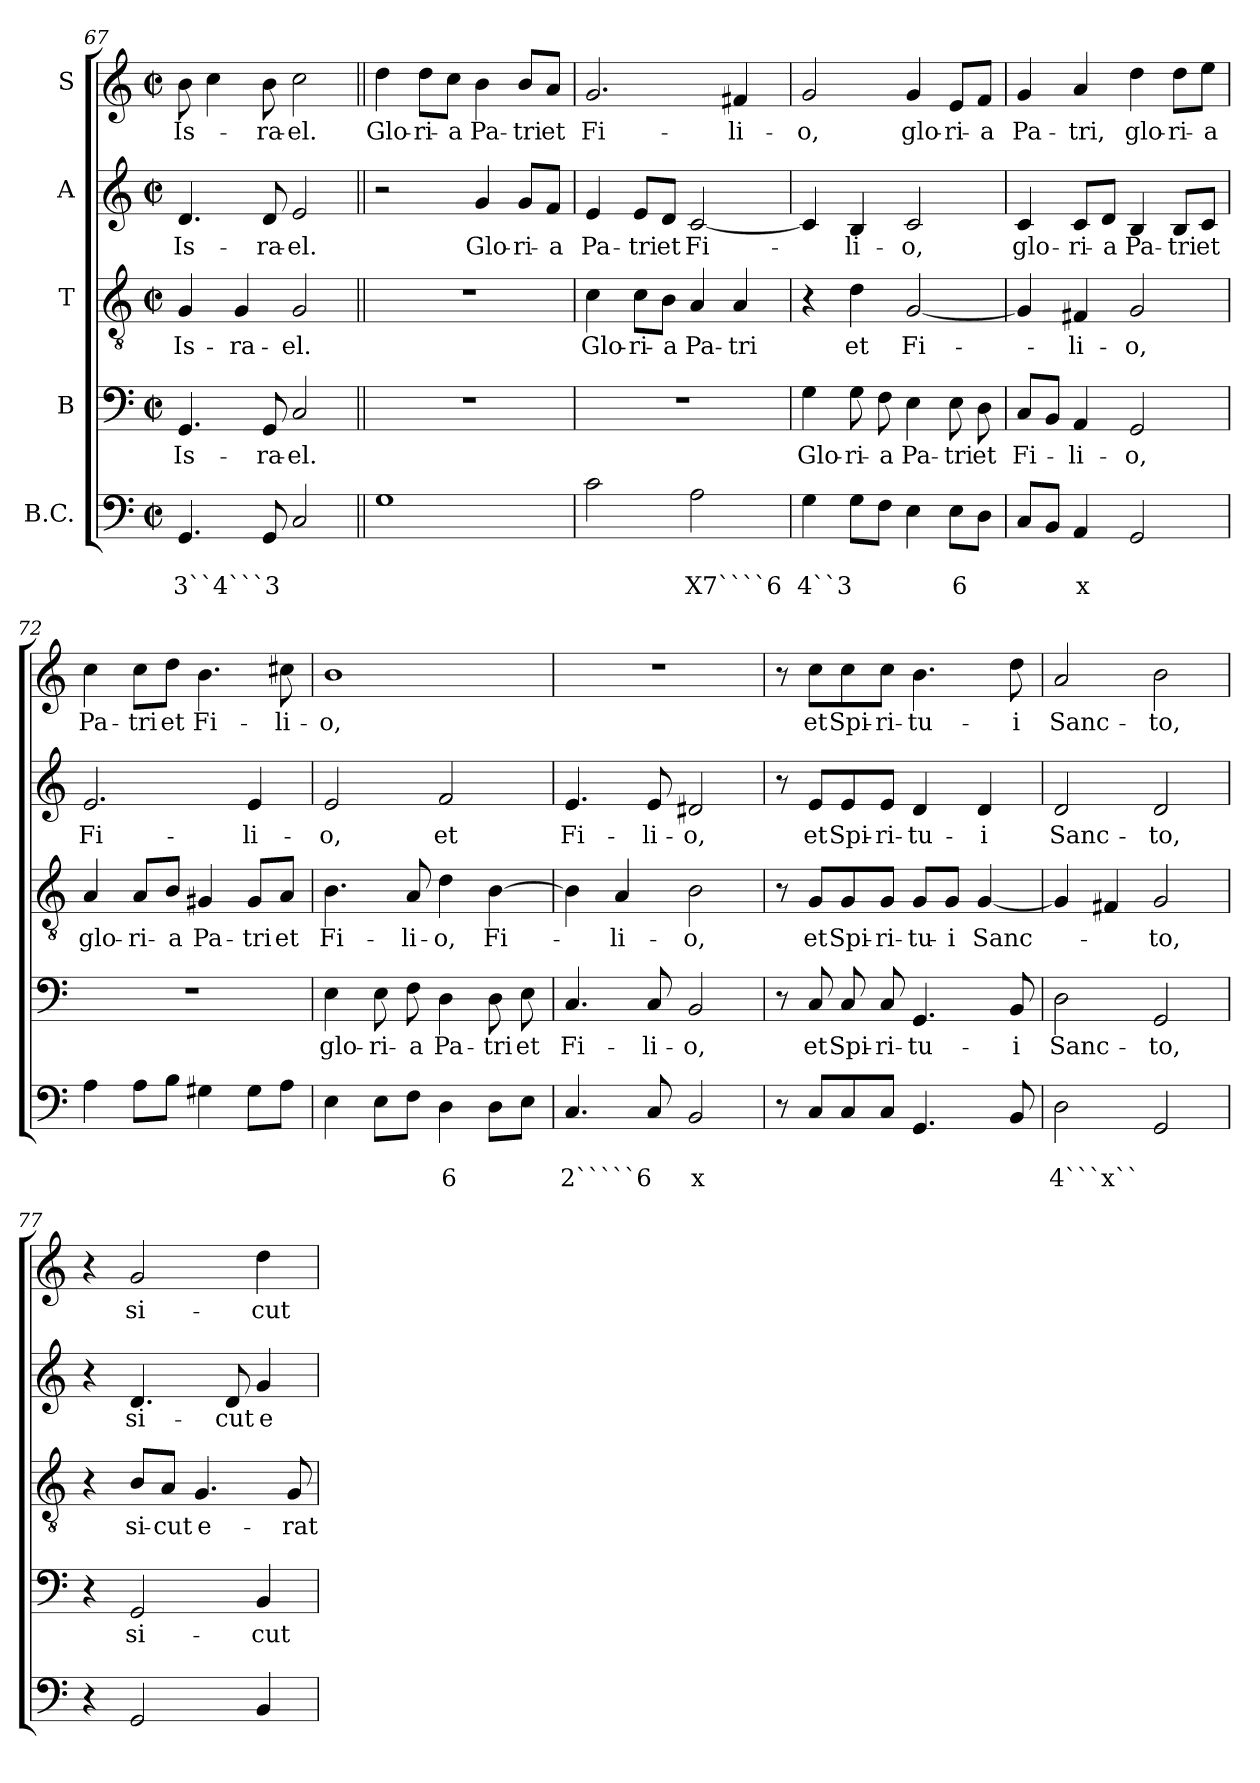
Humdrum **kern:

**kern	**text	**text	**kern	**text	**kern	**text	**kern	**text	**kern	**text
*part5	*part5	*part5	*part4	*part4	*part3	*part3	*part2	*part2	*part1	*part1
*staff5	*staff5	*staff5	*staff4	*staff4	*staff3	*staff3	*staff2	*staff2	*staff1	*staff1
*I"B.C.	*	*	*I"B	*	*I"T	*	*I"A	*	*I"S	*
*clefF4	*	*	*clefF4	*	*clefGv2	*	*clefG2	*	*clefG2	*
*k[]	*	*	*k[]	*	*k[]	*	*k[]	*	*k[]	*
*C:	*	*	*C:	*	*C:	*	*C:	*	*C:	*
*M2/2	*	*	*M2/2	*	*M2/2	*	*M2/2	*	*M2/2	*
*met(c|)	*	*	*met(c|)	*	*met(c|)	*	*met(c|)	*	*met(c|)	*
=67	=67	=67	=67	=67	=67	=67	=67	=67	=67	=67
!	!	!LO:LY:b	!	!LO:LY:b	!	!LO:LY:b	!	!LO:LY:b	!	!LO:LY:b
4.GG/	.	3``4```3	4.GG/	Is-	4G/	Is-	4.d/	Is-	8b\	Is-
.	.	.	.	.	.	.	.	.	4cc\	.
!	!	!	!	!	!	!LO:LY:b	!	!	!	!
.	.	.	.	.	4G/	-ra-	.	.	.	.
!	!	!	!	!LO:LY:b	!	!	!	!LO:LY:b	!	!LO:LY:b
8GG/	.	.	8GG/	-ra-	.	.	8d/	-ra-	8b\	-ra-
!	!	!	!	!LO:LY:b	!	!LO:LY:b	!	!LO:LY:b	!	!LO:LY:b
2C/	.	.	2C/	-el.	2G/	-el.	2e/	-el.	2cc\	-el.
=68||	=68||	=68||	=68||	=68||	=68||	=68||	=68||	=68||	=68||	=68||
!	!	!	!	!	!	!	!	!	!	!LO:LY:b
1G	.	.	1r	.	1r	.	2r	.	4dd\	Glo-
!	!	!	!	!	!	!	!	!	!	!LO:LY:b
.	.	.	.	.	.	.	.	.	8dd\L	-ri-
!	!	!	!	!	!	!	!	!	!	!LO:LY:b
.	.	.	.	.	.	.	.	.	8cc\J	-a
!	!	!	!	!	!	!	!	!LO:LY:b	!	!LO:LY:b
.	.	.	.	.	.	.	4g/	Glo-	4b\	Pa-
!	!	!	!	!	!	!	!	!LO:LY:b	!	!LO:LY:b
.	.	.	.	.	.	.	8g/L	-ri-	8b/L	-tri
!	!	!	!	!	!	!	!	!LO:LY:b	!	!LO:LY:b
.	.	.	.	.	.	.	8f/J	-a	8a/J	et
=69	=69	=69	=69	=69	=69	=69	=69	=69	=69	=69
!	!	!	!	!	!	!LO:LY:b	!	!LO:LY:b	!	!LO:LY:b
2c\	.	.	1r	.	4c\	Glo-	4e/	Pa-	2.g/	Fi-
!	!	!	!	!	!	!LO:LY:b	!	!LO:LY:b	!	!
.	.	.	.	.	8c\L	-ri-	8e/L	-tri	.	.
!	!	!	!	!	!	!LO:LY:b	!	!LO:LY:b	!	!
.	.	.	.	.	8B\J	-a	8d/J	et	.	.
!	!	!LO:LY:b	!	!	!	!LO:LY:b	!	!LO:LY:b	!	!
2A\	.	X7````6	.	.	4A/	Pa-	[2c/	Fi-	.	.
!	!	!	!	!	!	!LO:LY:b	!	!	!	!LO:LY:b
.	.	.	.	.	4A/	-tri	.	.	4f#X/	-li-
!!LO:LB:g=z
=70	=70	=70	=70	=70	=70	=70	=70	=70	=70	=70
!	!	!LO:LY:b	!	!LO:LY:b	!	!	!	!	!	!LO:LY:b
4G\	.	4``3	4G\	Glo-	4r	.	4c/]	.	2g/	-o,
!	!	!	!	!LO:LY:b	!	!LO:LY:b	!	!LO:LY:b	!	!
8G\L	.	.	8G\	-ri-	4d\	et	4B/	-li-	.	.
!	!	!	!	!LO:LY:b	!	!	!	!	!	!
8F\J	.	.	8F\	-a	.	.	.	.	.	.
!	!	!	!	!LO:LY:b	!	!LO:LY:b	!	!LO:LY:b	!	!LO:LY:b
4E\	.	.	4E\	Pa-	[2G/	Fi-	2c/	-o,	4g/	glo-
!	!	!LO:LY:b	!	!LO:LY:b	!	!	!	!	!	!LO:LY:b
8E\L	.	6	8E\	-tri	.	.	.	.	8e/L	-ri-
!	!	!	!	!LO:LY:b	!	!	!	!	!	!LO:LY:b
8D\J	.	.	8D\	et	.	.	.	.	8f/J	-a
=71	=71	=71	=71	=71	=71	=71	=71	=71	=71	=71
!	!	!	!	!LO:LY:b	!	!	!	!LO:LY:b	!	!LO:LY:b
8C/L	.	.	8C/L	Fi-	4G/]	.	4c/	glo-	4g/	Pa-
8BB/J	.	.	8BB/J	.	.	.	.	.	.	.
!	!	!LO:LY:b	!	!LO:LY:b	!	!LO:LY:b	!	!LO:LY:b	!	!LO:LY:b
4AA/	.	x	4AA/	-li-	4F#X/	-li-	8c/L	-ri-	4a/	-tri,
!	!	!	!	!	!	!	!	!LO:LY:b	!	!
.	.	.	.	.	.	.	8d/J	-a	.	.
!	!	!	!	!LO:LY:b	!	!LO:LY:b	!	!LO:LY:b	!	!LO:LY:b
2GG/	.	.	2GG/	-o,	2G/	-o,	4B/	Pa-	4dd\	glo-
!	!	!	!	!	!	!	!	!LO:LY:b	!	!LO:LY:b
.	.	.	.	.	.	.	8B/L	-tri	8dd\L	-ri-
!	!	!	!	!	!	!	!	!LO:LY:b	!	!LO:LY:b
.	.	.	.	.	.	.	8c/J	et	8ee\J	-a
=72	=72	=72	=72	=72	=72	=72	=72	=72	=72	=72
!	!	!	!	!	!	!LO:LY:b	!	!LO:LY:b	!	!LO:LY:b
4A\	.	.	1r	.	4A/	glo-	2.e/	Fi-	4cc\	Pa-
!	!	!	!	!	!	!LO:LY:b	!	!	!	!LO:LY:b
8A\L	.	.	.	.	8A/L	-ri-	.	.	8cc\L	-tri
!	!	!	!	!	!	!LO:LY:b	!	!	!	!LO:LY:b
8B\J	.	.	.	.	8B/J	-a	.	.	8dd\J	et
!	!	!	!	!	!	!LO:LY:b	!	!	!	!LO:LY:b
4G#X\	.	.	.	.	4G#X/	Pa-	.	.	4.b\	Fi-
!	!	!	!	!	!	!LO:LY:b	!	!LO:LY:b	!	!
8G#\L	.	.	.	.	8G#/L	-tri	4e/	-li-	.	.
!	!	!	!	!	!	!LO:LY:b	!	!	!	!LO:LY:b
8A\J	.	.	.	.	8A/J	et	.	.	8cc#X\	-li-
=73	=73	=73	=73	=73	=73	=73	=73	=73	=73	=73
!	!	!	!	!LO:LY:b	!	!LO:LY:b	!	!LO:LY:b	!	!LO:LY:b
4E\	.	.	4E\	glo-	4.B\	Fi-	2e/	-o,	1b	-o,
!	!	!	!	!LO:LY:b	!	!	!	!	!	!
8E\L	.	.	8E\	-ri-	.	.	.	.	.	.
!	!	!	!	!LO:LY:b	!	!LO:LY:b	!	!	!	!
8F\J	.	.	8F\	-a	8A/	-li-	.	.	.	.
!	!	!LO:LY:b	!	!LO:LY:b	!	!LO:LY:b	!	!LO:LY:b	!	!
4D\	.	6	4D\	Pa-	4d\	-o,	2f/	et	.	.
!	!	!	!	!LO:LY:b	!	!LO:LY:b	!	!	!	!
8D\L	.	.	8D\	-tri	[4B\	Fi-	.	.	.	.
!	!	!	!	!LO:LY:b	!	!	!	!	!	!
8E\J	.	.	8E\	et	.	.	.	.	.	.
=74	=74	=74	=74	=74	=74	=74	=74	=74	=74	=74
!	!	!LO:LY:b	!	!LO:LY:b	!	!	!	!LO:LY:b	!	!
4.C/	.	2`````6	4.C/	Fi-	4B\]	.	4.e/	Fi-	1r	.
!	!	!	!	!	!	!LO:LY:b	!	!	!	!
.	.	.	.	.	4A/	-li-	.	.	.	.
!	!	!	!	!LO:LY:b	!	!	!	!LO:LY:b	!	!
8C/	.	.	8C/	-li-	.	.	8e/	-li-	.	.
!	!	!LO:LY:b	!	!LO:LY:b	!	!LO:LY:b	!	!LO:LY:b	!	!
2BB/	.	x	2BB/	-o,	2B\	-o,	2d#X/	-o,	.	.
!!LO:PB:g=z
=75	=75	=75	=75	=75	=75	=75	=75	=75	=75	=75
8r	.	.	8r	.	8r	.	8r	.	8r	.
!	!	!	!	!LO:LY:b	!	!LO:LY:b	!	!LO:LY:b	!	!LO:LY:b
8C/L	.	.	8C/	et	8G/L	et	8e/L	et	8cc\L	et
!	!	!	!	!LO:LY:b	!	!LO:LY:b	!	!LO:LY:b	!	!LO:LY:b
8C/	.	.	8C/	Spi-	8G/	Spi-	8e/	Spi-	8cc\	Spi-
!	!	!	!	!LO:LY:b	!	!LO:LY:b	!	!LO:LY:b	!	!LO:LY:b
8C/J	.	.	8C/	-ri-	8G/J	-ri-	8e/J	-ri-	8cc\J	-ri-
!	!	!	!	!LO:LY:b	!	!LO:LY:b	!	!LO:LY:b	!	!LO:LY:b
4.GG/	.	.	4.GG/	-tu-	8G/L	-tu-	4d/	-tu-	4.b\	-tu-
!	!	!	!	!	!	!LO:LY:b	!	!	!	!
.	.	.	.	.	8G/J	-i	.	.	.	.
!	!	!	!	!	!	!LO:LY:b	!	!LO:LY:b	!	!
.	.	.	.	.	[4G/	Sanc-	4d/	-i	.	.
!	!	!	!	!LO:LY:b	!	!	!	!	!	!LO:LY:b
8BB/	.	.	8BB/	-i	.	.	.	.	8dd\	-i
=76	=76	=76	=76	=76	=76	=76	=76	=76	=76	=76
!	!	!LO:LY:b	!	!LO:LY:b	!	!	!	!LO:LY:b	!	!LO:LY:b
2D\	.	4```x``	2D\	Sanc-	4G/]	.	2d/	Sanc-	2a/	Sanc-
.	.	.	.	.	4F#X/	.	.	.	.	.
!	!	!	!	!LO:LY:b	!	!LO:LY:b	!	!LO:LY:b	!	!LO:LY:b
2GG/	.	.	2GG/	-to,	2G/	-to,	2d/	-to,	2b\	-to,
=77	=77	=77	=77	=77	=77	=77	=77	=77	=77	=77
4r	.	.	4r	.	4r	.	4r	.	4r	.
!	!	!	!	!LO:LY:b	!	!LO:LY:b	!	!LO:LY:b	!	!LO:LY:b
2GG/	.	.	2GG/	si-	8B/L	si-	4.d/	si-	2g/	si-
!	!	!	!	!	!	!LO:LY:b	!	!	!	!
.	.	.	.	.	8A/J	-cut	.	.	.	.
!	!	!	!	!	!	!LO:LY:b	!	!	!	!
.	.	.	.	.	4.G/	e-	.	.	.	.
!	!	!	!	!	!	!	!	!LO:LY:b	!	!
.	.	.	.	.	.	.	8d/	-cut	.	.
!	!	!	!	!LO:LY:b	!	!	!	!LO:LY:b	!	!LO:LY:b
4BB/	.	.	4BB/	-cut	.	.	4g/	e-	4dd\	-cut
!	!	!	!	!	!	!LO:LY:b	!	!	!	!
.	.	.	.	.	8G/	-rat	.	.	.	.
=	=	=	=	=	=	=	=	=	=	=
*-	*-	*-	*-	*-	*-	*-	*-	*-	*-	*-
